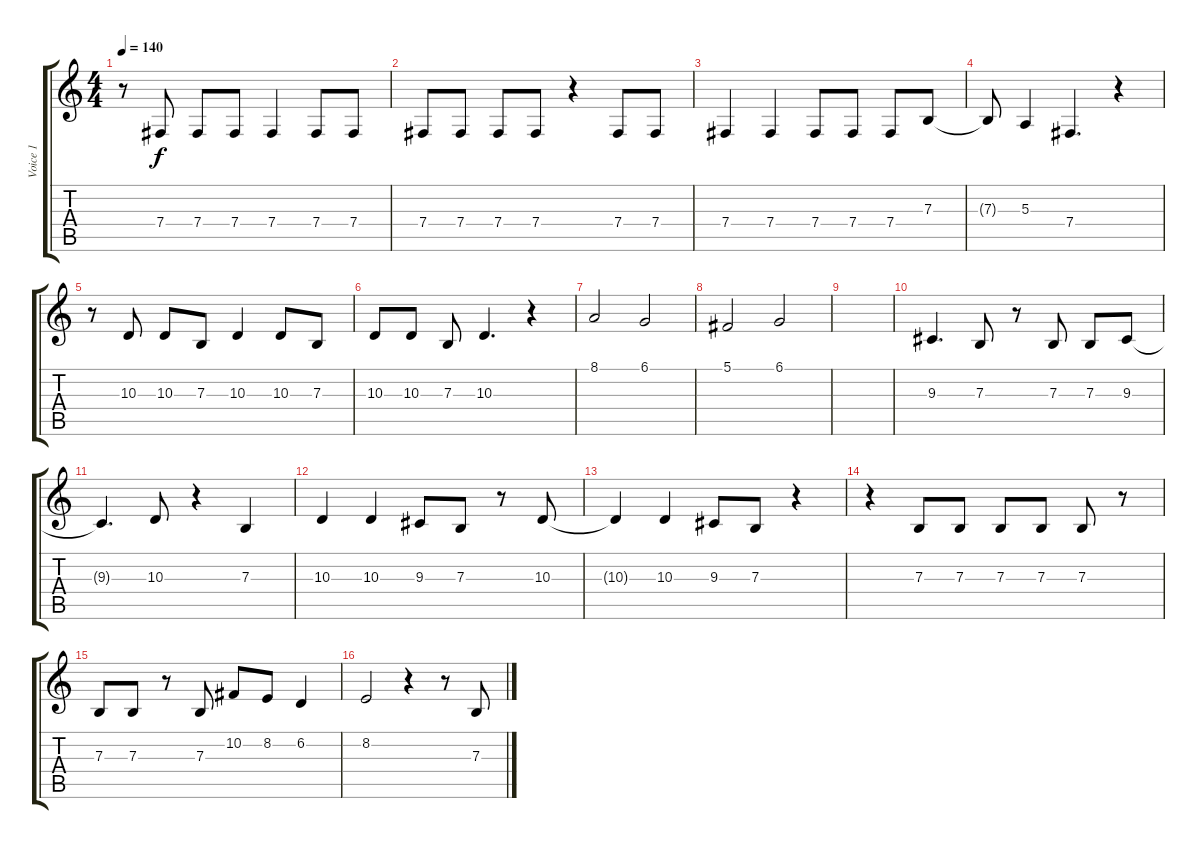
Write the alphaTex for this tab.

\track ("Voice 1" "Voice 1") {instrument lead5charang}
\staff {score tabs}
\tuning (Db4 Ab3 E3 B2 Gb2 B1) {hide}
\ts (4 4)
\tempo 140
\clef g2
\ks c
r.8{dy f} 7.4.8 7.4.8 7.4.8 7.4.4 7.4.8 7.4.8 |
7.4.8 7.4.8 7.4.8 7.4.8 r.4 7.4.8 7.4.8 |
7.4.4 7.4.4 7.4.8 7.4.8 7.4.8 7.3.8 |
7.3{t}.8 5.3.4 7.4.4{d} r.4 |
r.8 10.3.8 10.3.8 7.3.8 10.3.4 10.3.8 7.3.8 |
10.3.8 10.3.8 7.3.8 10.3.4{d} r.4 |
8.1.2 6.1.2 |
5.1.2 6.1.2 |
|
9.3.4{d} 7.3.8 r.8 7.3.8 7.3.8 9.3.8 |
9.3{t}.4{d} 10.3.8 r.4 7.3.4 |
10.3.4 10.3.4 9.3.8 7.3.8 r.8 10.3.8 |
10.3{t}.4 10.3.4 9.3.8 7.3.8 r.4 |
r.4 7.3.8 7.3.8 7.3.8 7.3.8 7.3.8 r.8 |
7.3.8 7.3.8 r.8 7.3.8 10.2.8 8.2.8 6.2.4 |
8.2.2 r.4 r.8 7.3.8
